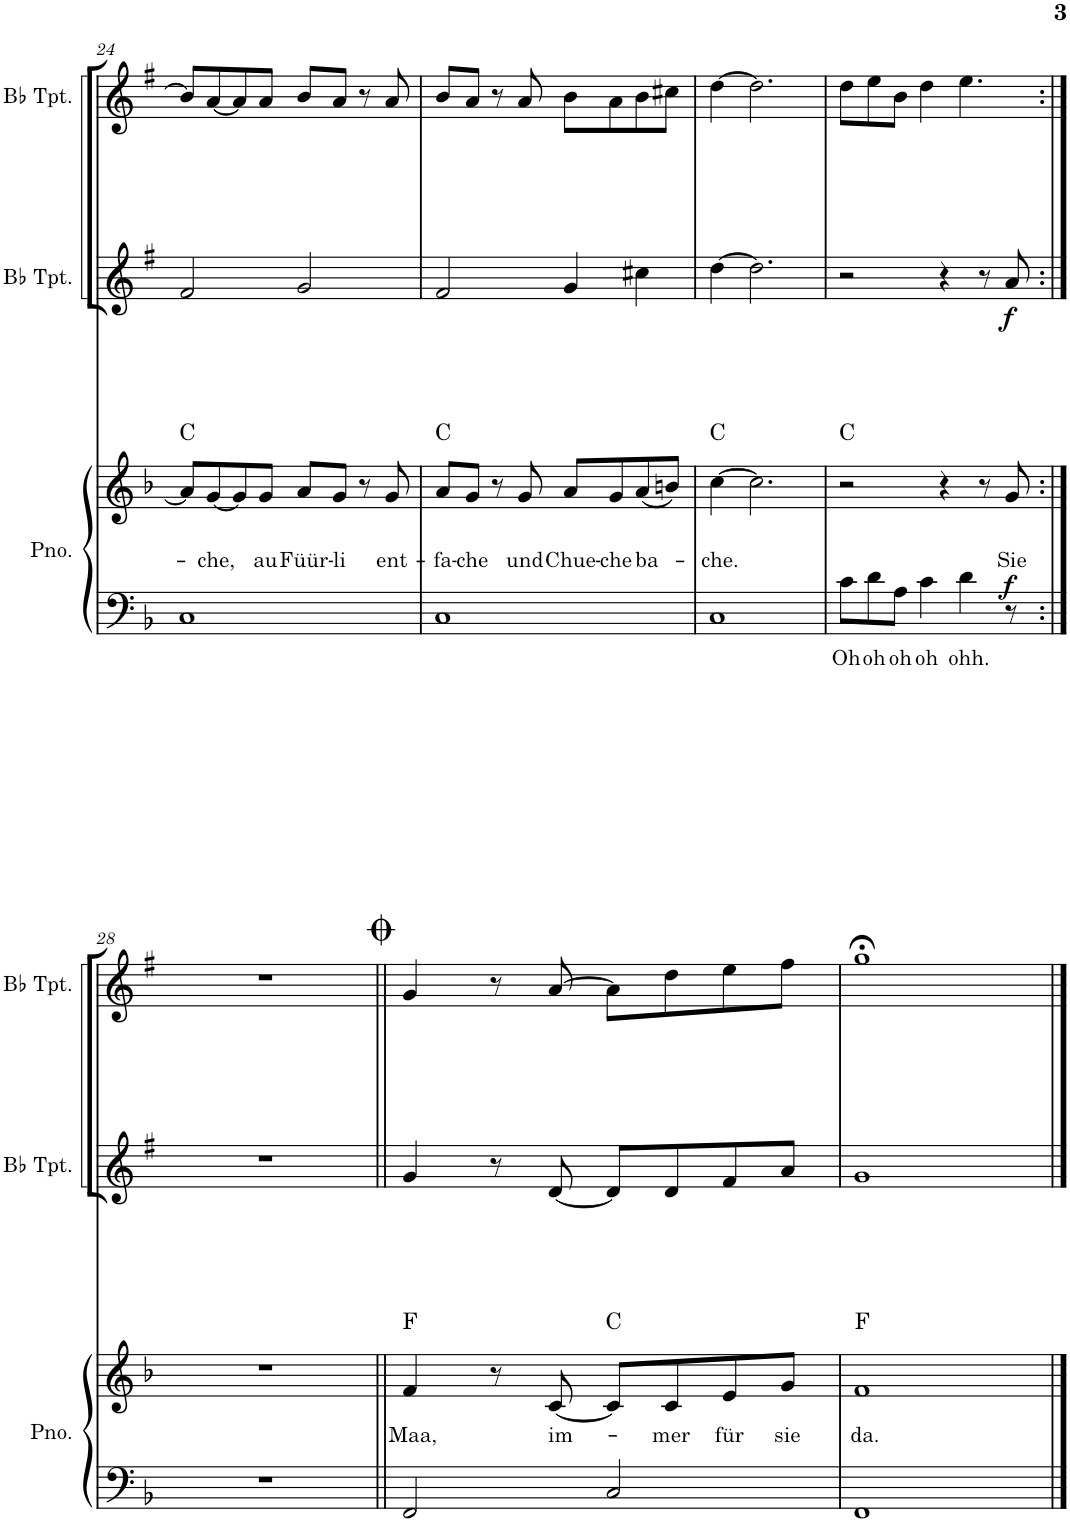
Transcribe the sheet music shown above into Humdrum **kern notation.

**kern	**text	**kern	**text	**dynam	**harte	**kern	**dynam	**kern
*part3	*part3	*part3	*part3	*part3	*part3	*part2	*part2	*part1
*staff4	*staff4	*staff3	*staff3	*staff3/4	*	*staff2	*staff2	*staff1
*I"Piano	*	*	*	*	*	*I"Bb Trumpet	*	*I"Bb Trumpet
*I'Pno.	*	*	*	*	*	*I'Bb Tpt.	*	*I'Bb Tpt.
!!LO:PB:g=z
*clefF4	*	*clefG2	*	*	*	*clefG2	*	*clefG2
*	*	*	*	*	*	*Trd1c2	*	*Trd1c2
*k[b-]	*	*k[b-]	*	*	*	*k[f#]	*	*k[f#]
*M4/4	*	*M4/4	*	*	*	*M4/4	*	*M4/4
=24	=24	=24	=24	=24	=24	=24	=24	=24
1C	.	8a/L]	.	.	C:maj	2f#/	.	8b/L]
!	!	!	!LO:LY:b	!	!	!	!	!
.	.	[8g/	-che,	.	.	.	.	[8a/
.	.	8g/]	.	.	.	.	.	8a/]
!	!	!	!LO:LY:b	!	!	!	!	!
.	.	8g/J	au	.	.	.	.	8a/J
!	!	!	!LO:LY:b	!	!	!	!	!
.	.	8a/L	Füür-	.	.	2g/	.	8b/L
!	!	!	!LO:LY:b	!	!	!	!	!
.	.	8g/J	-li	.	.	.	.	8a/J
.	.	8r	.	.	.	.	.	8r
!	!	!	!LO:LY:b	!	!	!	!	!
.	.	8g/	ent-	.	.	.	.	8a/
=25	=25	=25	=25	=25	=25	=25	=25	=25
!	!	!	!LO:LY:b	!	!	!	!	!
1C	.	8a/L	-fa-	.	C:maj	2f#/	.	8b/L
!	!	!	!LO:LY:b	!	!	!	!	!
.	.	8g/J	-che	.	.	.	.	8a/J
.	.	8r	.	.	.	.	.	8r
!	!	!	!LO:LY:b	!	!	!	!	!
.	.	8g/	und	.	.	.	.	8a/
!	!	!	!LO:LY:b	!	!	!	!	!
.	.	8a/L	Chue-	.	.	4g/	.	8b\L
!	!	!	!LO:LY:b	!	!	!	!	!
.	.	8g/	-che	.	.	.	.	8a\
!	!	!	!LO:LY:b	!	!	!	!	!
.	.	(8a/	ba-	.	.	4cc#X\	.	8b\
.	.	8bn/J)	.	.	.	.	.	8cc#X\J
=26	=26	=26	=26	=26	=26	=26	=26	=26
!	!	!	!LO:LY:b	!	!	!	!	!
1C	.	[4cc\	-che.	.	C:maj	[4dd\	.	[4dd\
.	.	2.cc\]	.	.	.	2.dd\]	.	2.dd\]
=27	=27	=27	=27	=27	=27	=27	=27	=27
!	!LO:LY:b	!	!	!	!	!	!	!
8c\L	Oh	2r	.	.	C:maj	2r	.	8dd\L
!	!LO:LY:b	!	!	!	!	!	!	!
8d\	oh	.	.	.	.	.	.	8ee\
!	!LO:LY:b	!	!	!	!	!	!	!
8A\J	oh	.	.	.	.	.	.	8b\J
!	!LO:LY:b	!	!	!	!	!	!	!
4c\	oh	.	.	.	.	.	.	4dd\
.	.	4r	.	.	.	4r	.	.
!	!LO:LY:b	!	!	!	!	!	!	!
4d\	ohh.	.	.	.	.	.	.	4.ee\
.	.	8r	.	.	.	8r	.	.
!	!	!	!LO:LY:b	!LO:DY:b	!	!	!LO:DY:b	!
8r	.	8g/	Sie	f	.	8a/	f	.
!!LO:LB:g=z
=28:|!	=28:|!	=28:|!	=28:|!	=28:|!	=28:|!	=28:|!	=28:|!	=28:|!
1r	.	1r	.	.	.	1r	.	1r
=29||	=29||	=29||	=29||	=29||	=29||	=29||	=29||	=29||
!	!	!	!LO:LY:b	!	!	!	!	!
2FF/	.	4f/	Maa,	.	F:maj	4g/	.	4g/
.	.	8r	.	.	.	8r	.	8r
!	!	!	!LO:LY:b	!	!	!	!	!
.	.	[8c/	im-	.	.	[8d/	.	[8a/
2C/	.	8c/L]	.	.	C:maj	8d/L]	.	8a\L]
!	!	!	!LO:LY:b	!	!	!	!	!
.	.	8c/	-mer	.	.	8d/	.	8dd\
!	!	!	!LO:LY:b	!	!	!	!	!
.	.	8e/	für	.	.	8f#/	.	8ee\
!	!	!	!LO:LY:b	!	!	!	!	!
.	.	8g/J	sie	.	.	8a/J	.	8ff#\J
=30	=30	=30	=30	=30	=30	=30	=30	=30
!	!	!	!LO:LY:b	!	!	!	!	!
1FF	.	1f	da.	.	F:maj	1g	.	1gg;<
==	==	==	==	==	==	==	==	==
*-	*-	*-	*-	*-	*-	*-	*-	*-
